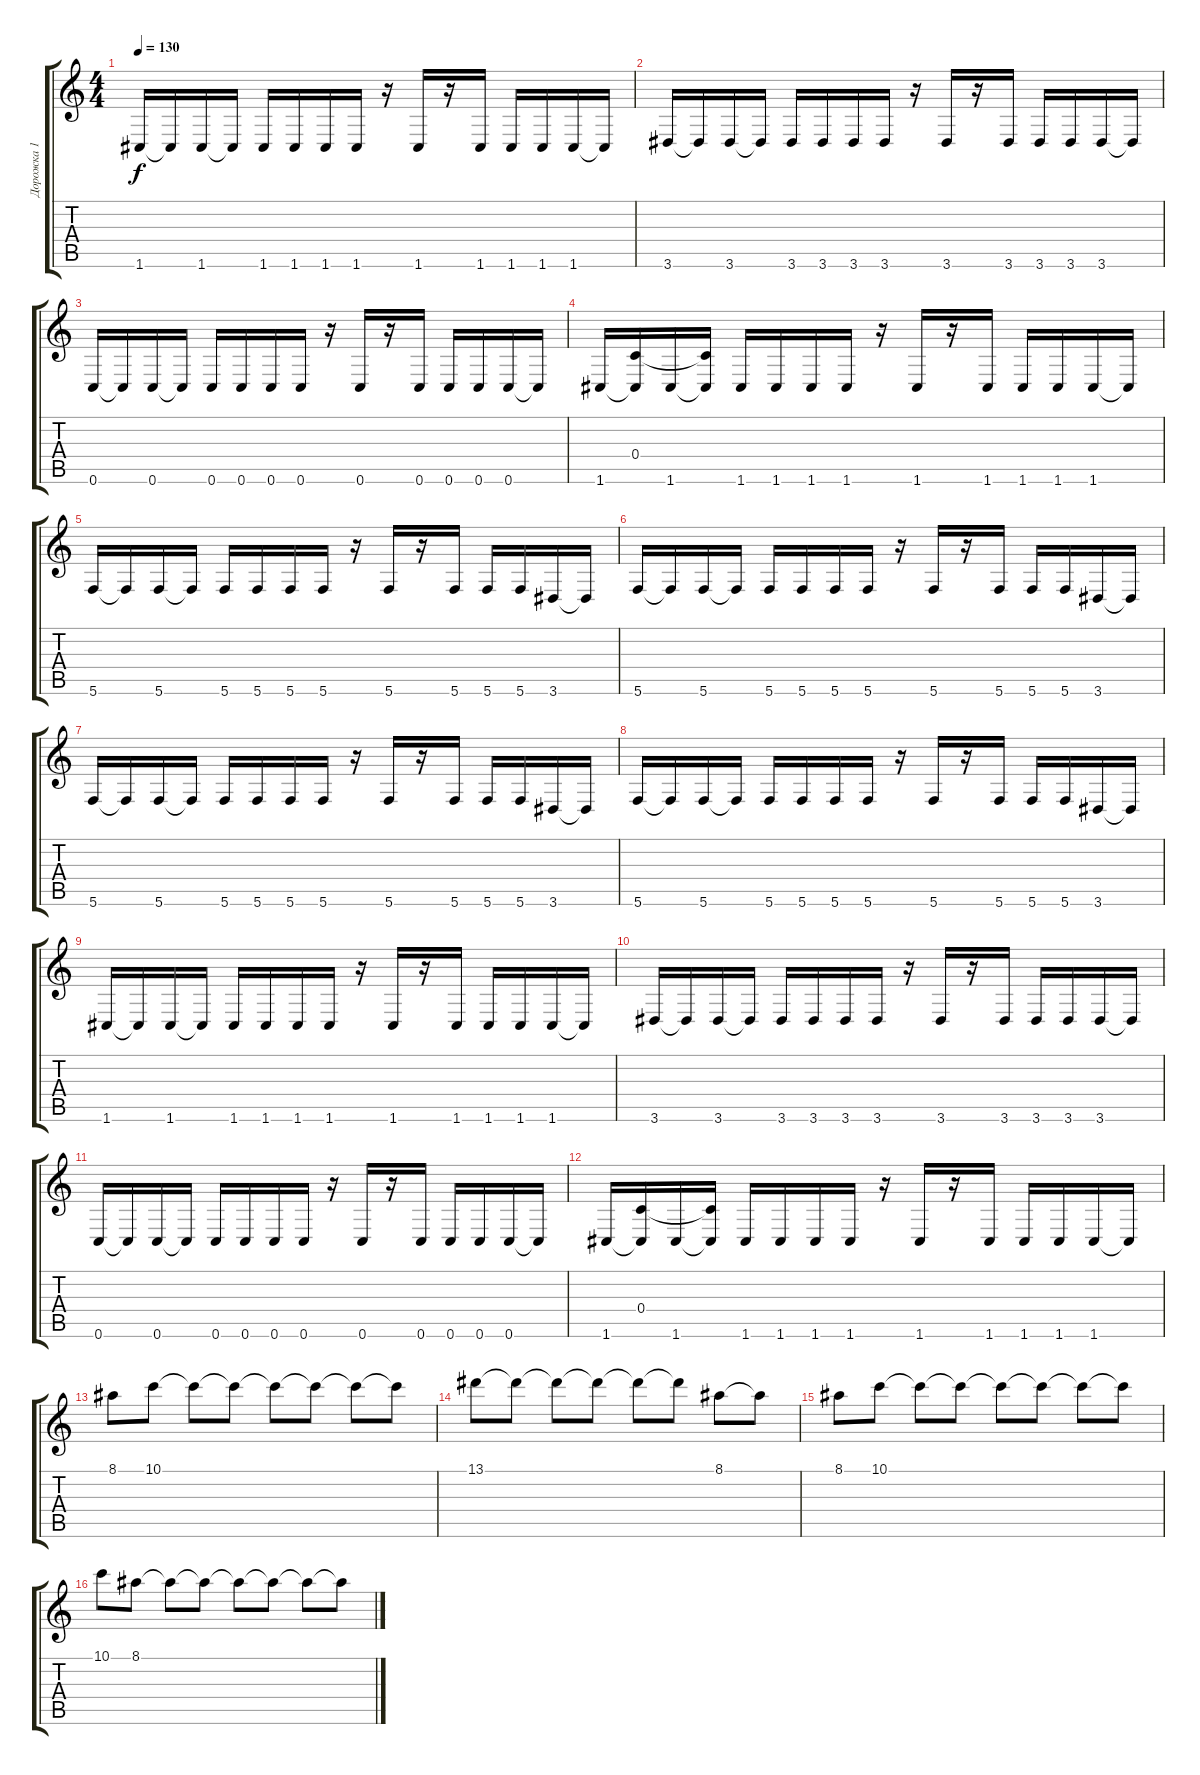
\track ("Дорожка 1" "Дорожка 1") {instrument overdrivenguitar}
\staff {score tabs}
\tuning (D4 A3 F3 C3 G2 C2) {hide}
\ts (4 4)
\tempo 130
\clef g2
\ks c
1.6.16{dy f} 1.6{t}.16 1.6.16 1.6{t}.16 1.6.16 1.6.16 1.6.16 1.6.16 r.16 1.6.16 r.16 1.6.16 1.6.16 1.6.16 1.6.16 1.6{t}.16 |
3.6.16 3.6{t}.16 3.6.16 3.6{t}.16 3.6.16 3.6.16 3.6.16 3.6.16 r.16 3.6.16 r.16 3.6.16 3.6.16 3.6.16 3.6.16 3.6{t}.16 |
0.6.16 0.6{t}.16 0.6.16 0.6{t}.16 0.6.16 0.6.16 0.6.16 0.6.16 r.16 0.6.16 r.16 0.6.16 0.6.16 0.6.16 0.6.16 0.6{t}.16 |
1.6.16 (0.4 1.6{t}).16 1.6.16 (0.4{t} 1.6{t}).16 1.6.16 1.6.16 1.6.16 1.6.16 r.16 1.6.16 r.16 1.6.16 1.6.16 1.6.16 1.6.16 1.6{t}.16 |
5.6.16 5.6{t}.16 5.6.16 5.6{t}.16 5.6.16 5.6.16 5.6.16 5.6.16 r.16 5.6.16 r.16 5.6.16 5.6.16 5.6.16 3.6.16 3.6{t}.16 |
5.6.16 5.6{t}.16 5.6.16 5.6{t}.16 5.6.16 5.6.16 5.6.16 5.6.16 r.16 5.6.16 r.16 5.6.16 5.6.16 5.6.16 3.6.16 3.6{t}.16 |
5.6.16 5.6{t}.16 5.6.16 5.6{t}.16 5.6.16 5.6.16 5.6.16 5.6.16 r.16 5.6.16 r.16 5.6.16 5.6.16 5.6.16 3.6.16 3.6{t}.16 |
5.6.16 5.6{t}.16 5.6.16 5.6{t}.16 5.6.16 5.6.16 5.6.16 5.6.16 r.16 5.6.16 r.16 5.6.16 5.6.16 5.6.16 3.6.16 3.6{t}.16 |
1.6.16 1.6{t}.16 1.6.16 1.6{t}.16 1.6.16 1.6.16 1.6.16 1.6.16 r.16 1.6.16 r.16 1.6.16 1.6.16 1.6.16 1.6.16 1.6{t}.16 |
3.6.16 3.6{t}.16 3.6.16 3.6{t}.16 3.6.16 3.6.16 3.6.16 3.6.16 r.16 3.6.16 r.16 3.6.16 3.6.16 3.6.16 3.6.16 3.6{t}.16 |
0.6.16 0.6{t}.16 0.6.16 0.6{t}.16 0.6.16 0.6.16 0.6.16 0.6.16 r.16 0.6.16 r.16 0.6.16 0.6.16 0.6.16 0.6.16 0.6{t}.16 |
1.6.16 (0.4 1.6{t}).16 1.6.16 (0.4{t} 1.6{t}).16 1.6.16 1.6.16 1.6.16 1.6.16 r.16 1.6.16 r.16 1.6.16 1.6.16 1.6.16 1.6.16 1.6{t}.16 |
8.1.8 10.1.8 10.1{t}.8 10.1{t}.8 10.1{t}.8 10.1{t}.8 10.1{t}.8 10.1{t}.8 |
13.1.8 13.1{t}.8 13.1{t}.8 13.1{t}.8 13.1{t}.8 13.1{t}.8 8.1.8 8.1{t}.8 |
8.1.8 10.1.8 10.1{t}.8 10.1{t}.8 10.1{t}.8 10.1{t}.8 10.1{t}.8 10.1{t}.8 |
10.1.8 8.1.8 8.1{t}.8 8.1{t}.8 8.1{t}.8 8.1{t}.8 8.1{t}.8 8.1{t}.8
